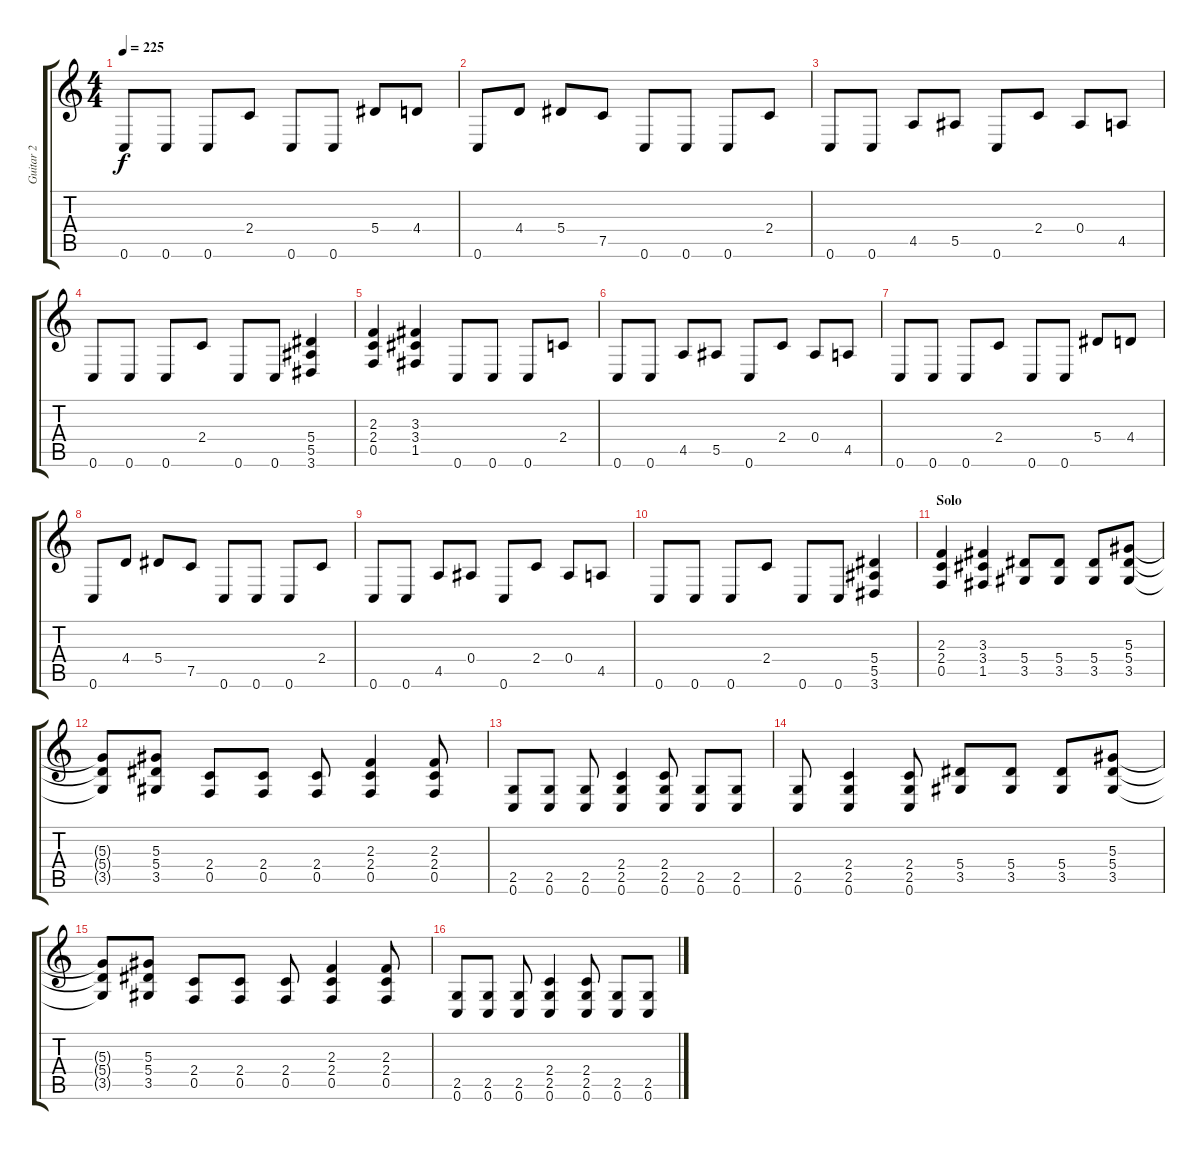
\track ("Guitar 2" "Guitar 2") {instrument distortionguitar}
\staff {score tabs}
\tuning (C4 G3 Eb3 Bb2 F2 C2) {hide}
\ts (4 4)
\tempo 225
\clef g2
\ks c
0.6.8{dy f} 0.6.8 0.6.8 2.4.8 0.6.8 0.6.8 5.4.8 4.4.8 |
0.6.8 4.4.8 5.4.8 7.5.8 0.6.8 0.6.8 0.6.8 2.4.8 |
0.6.8 0.6.8 4.5.8 5.5.8 0.6.8 2.4.8 0.4.8 4.5.8 |
0.6.8 0.6.8 0.6.8 2.4.8 0.6.8 0.6.8 (5.4 5.5 3.6).4 |
(2.3 2.4 0.5).4 (3.3 3.4 1.5).4 0.6.8 0.6.8 0.6.8 2.4.8 |
0.6.8 0.6.8 4.5.8 5.5.8 0.6.8 2.4.8 0.4.8 4.5.8 |
0.6.8 0.6.8 0.6.8 2.4.8 0.6.8 0.6.8 5.4.8 4.4.8 |
0.6.8 4.4.8 5.4.8 7.5.8 0.6.8 0.6.8 0.6.8 2.4.8 |
0.6.8 0.6.8 4.5.8 0.4.8 0.6.8 2.4.8 0.4.8 4.5.8 |
0.6.8 0.6.8 0.6.8 2.4.8 0.6.8 0.6.8 (5.4 5.5 3.6).4 |
\section ("" "Solo")
(2.3 2.4 0.5).4 (3.3 3.4 1.5).4 (5.4 3.5).8 (5.4 3.5).8 (5.4 3.5).8 (5.3 5.4 3.5).8 |
(5.3{t} 5.4{t} 3.5{t}).8 (5.3 5.4 3.5).8 (2.4 0.5).8 (2.4 0.5).8 (2.4 0.5).8 (2.3 2.4 0.5).4 (2.3 2.4 0.5).8 |
(2.5 0.6).8 (2.5 0.6).8 (2.5 0.6).8 (2.4 2.5 0.6).4 (2.4 2.5 0.6).8 (2.5 0.6).8 (2.5 0.6).8 |
(2.5 0.6).8 (2.4 2.5 0.6).4 (2.4 2.5 0.6).8 (5.4 3.5).8 (5.4 3.5).8 (5.4 3.5).8 (5.3 5.4 3.5).8 |
(5.3{t} 5.4{t} 3.5{t}).8 (5.3 5.4 3.5).8 (2.4 0.5).8 (2.4 0.5).8 (2.4 0.5).8 (2.3 2.4 0.5).4 (2.3 2.4 0.5).8 |
(2.5 0.6).8 (2.5 0.6).8 (2.5 0.6).8 (2.4 2.5 0.6).4 (2.4 2.5 0.6).8 (2.5 0.6).8 (2.5 0.6).8
